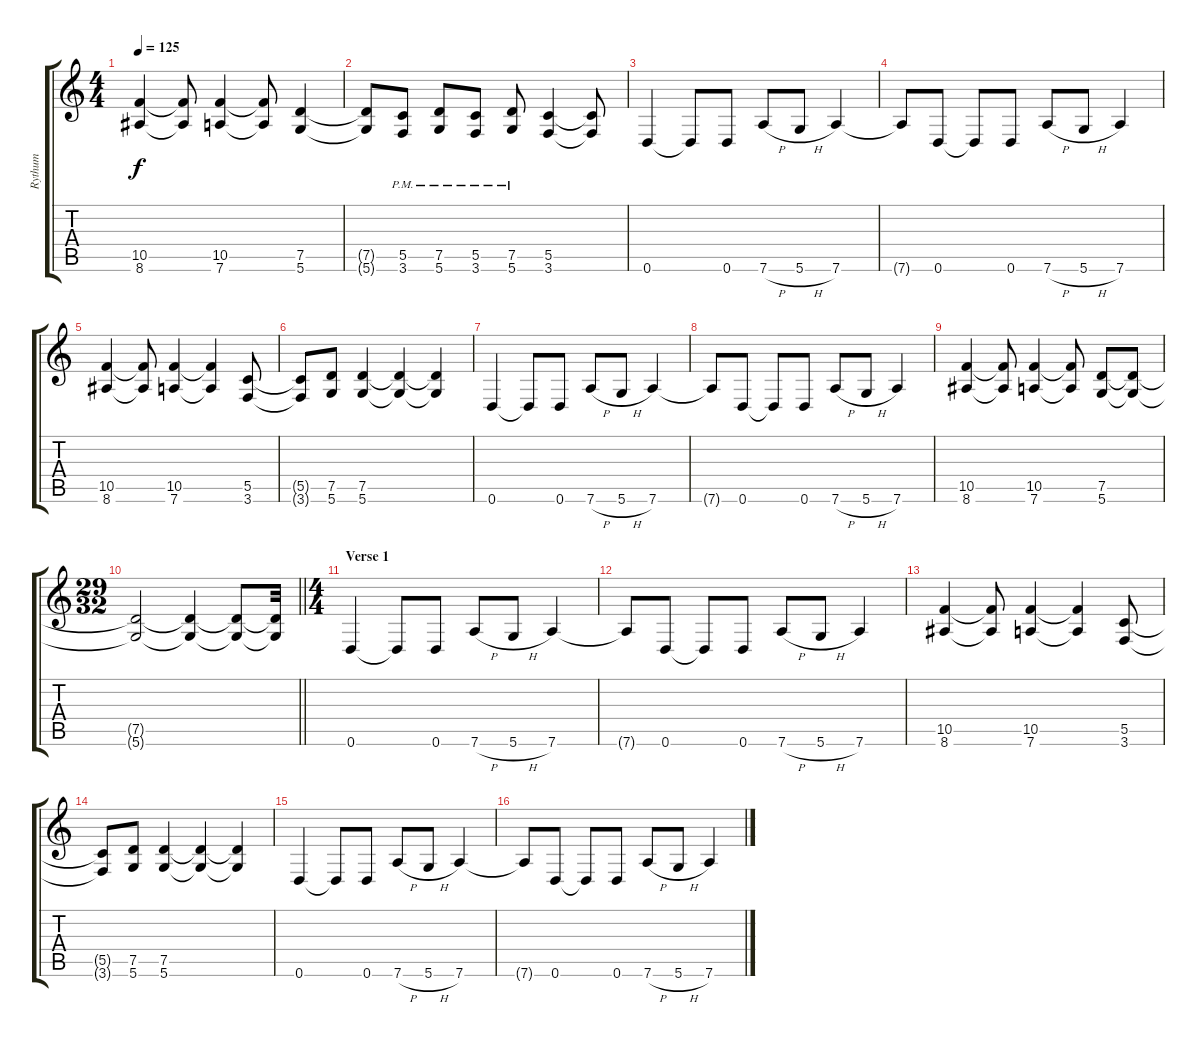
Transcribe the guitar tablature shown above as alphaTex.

\track ("Rythum" "Rythum") {instrument distortionguitar}
\staff {score tabs}
\tuning (D4 A3 F3 C3 G2 D2) {hide}
\ts (4 4)
\tempo 125
\clef g2
\ks c
(10.5 8.6).4{dy f} (10.5{t} 8.6{t}).8 (10.5 7.6).4 (10.5{t} 7.6{t}).8 (7.5 5.6).4 |
(7.5{t} 5.6{t}).8 (5.5{pm} 3.6{pm}).8 (7.5{pm} 5.6{pm}).8 (5.5{pm} 3.6{pm}).8 (7.5{pm} 5.6{pm}).8 (5.5 3.6).4 (5.5{t} 3.6{t}).8 |
0.6.4 0.6{t}.8 0.6.8 7.6{h}.8 5.6{h}.8 7.6.4 |
7.6{t}.8 0.6.8 0.6{t}.8 0.6.8 7.6{h}.8 5.6{h}.8 7.6.4 |
(10.5 8.6).4 (10.5{t} 8.6{t}).8 (10.5 7.6).4 (10.5{t} 7.6{t}).4 (5.5 3.6).8 |
(5.5{t} 3.6{t}).8 (7.5 5.6).8 (7.5 5.6).4 (7.5{t} 5.6{t}).4 (7.5{t} 5.6{t}).4 |
0.6.4 0.6{t}.8 0.6.8 7.6{h}.8 5.6{h}.8 7.6.4 |
7.6{t}.8 0.6.8 0.6{t}.8 0.6.8 7.6{h}.8 5.6{h}.8 7.6.4 |
(10.5 8.6).4 (10.5{t} 8.6{t}).8 (10.5 7.6).4 (10.5{t} 7.6{t}).8 (7.5 5.6).8 (7.5{t} 5.6{t}).8 |
\ts (29 32)
\barLineRight lightlight
(7.5{t} 5.6{t}).2 (7.5{t} 5.6{t}).4 (7.5{t} 5.6{t}).8 (7.5{t} 5.6{t}).32 |
\ts (4 4)
\section ("" "Verse 1")
0.6.4 0.6{t}.8 0.6.8 7.6{h}.8 5.6{h}.8 7.6.4 |
7.6{t}.8 0.6.8 0.6{t}.8 0.6.8 7.6{h}.8 5.6{h}.8 7.6.4 |
(10.5 8.6).4 (10.5{t} 8.6{t}).8 (10.5 7.6).4 (10.5{t} 7.6{t}).4 (5.5 3.6).8 |
(5.5{t} 3.6{t}).8 (7.5 5.6).8 (7.5 5.6).4 (7.5{t} 5.6{t}).4 (7.5{t} 5.6{t}).4 |
0.6.4 0.6{t}.8 0.6.8 7.6{h}.8 5.6{h}.8 7.6.4 |
7.6{t}.8 0.6.8 0.6{t}.8 0.6.8 7.6{h}.8 5.6{h}.8 7.6.4
